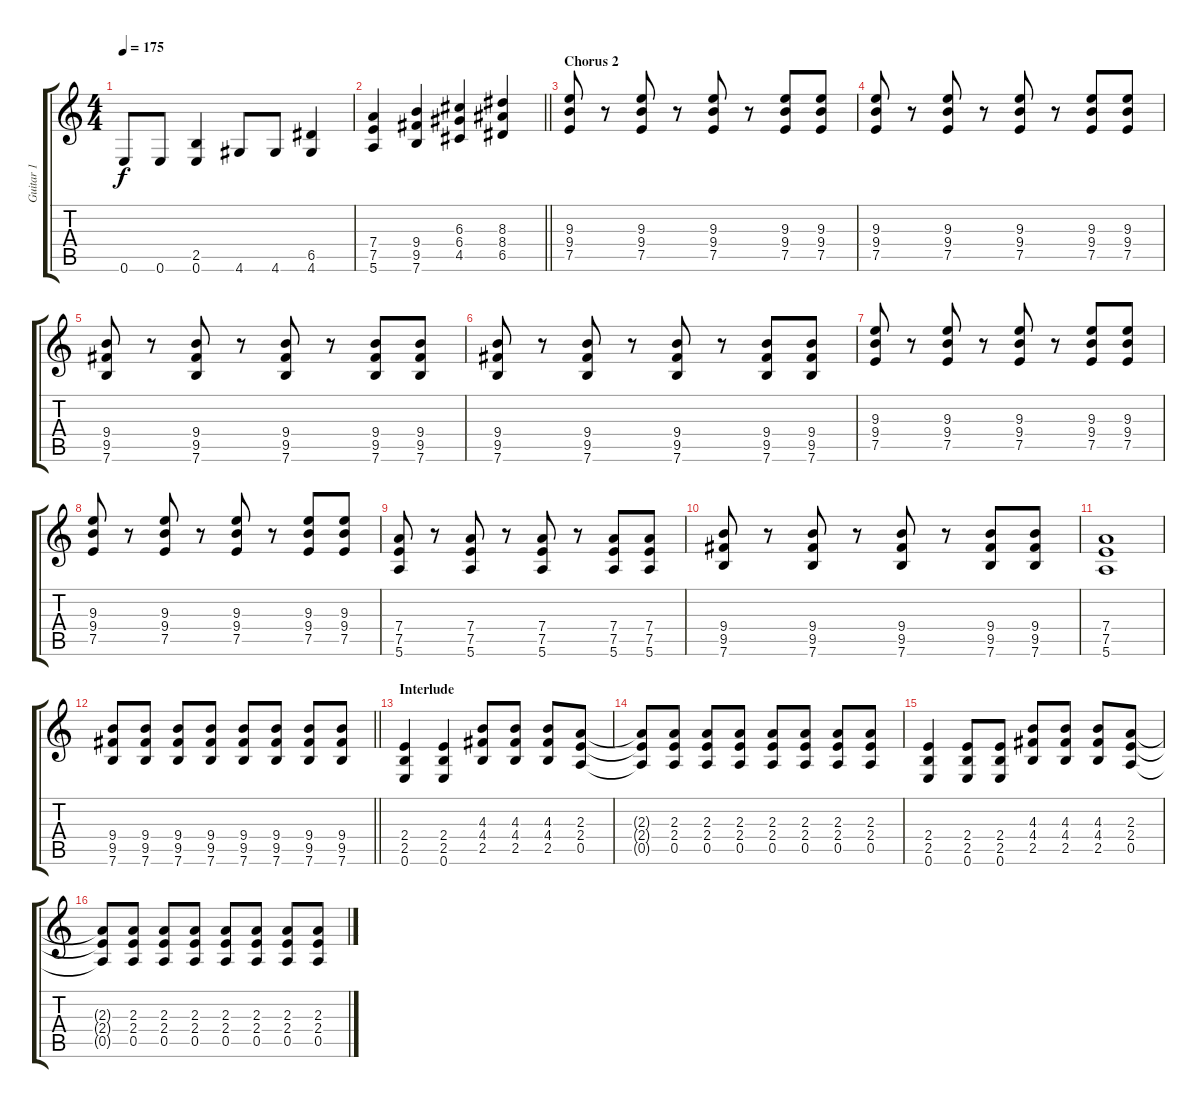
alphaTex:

\track ("Guitar 1" "Guitar 1") {instrument overdrivenguitar}
\staff {score tabs}
\tuning (E4 B3 G3 D3 A2 E2) {hide}
\ts (4 4)
\tempo 175
\clef g2
\ks c
0.6.8{dy f} 0.6.8 (2.5 0.6).4 4.6.8 4.6.8 (6.5 4.6).4 |
\barLineRight lightlight
(7.4 7.5 5.6).4 (9.4 9.5 7.6).4 (6.3 6.4 4.5).4 (8.3 8.4 6.5).4 |
\section ("" "Chorus 2")
(9.3 9.4 7.5).8 r.8 (9.3 9.4 7.5).8 r.8 (9.3 9.4 7.5).8 r.8 (9.3 9.4 7.5).8 (9.3 9.4 7.5).8 |
(9.3 9.4 7.5).8 r.8 (9.3 9.4 7.5).8 r.8 (9.3 9.4 7.5).8 r.8 (9.3 9.4 7.5).8 (9.3 9.4 7.5).8 |
(9.4 9.5 7.6).8 r.8 (9.4 9.5 7.6).8 r.8 (9.4 9.5 7.6).8 r.8 (9.4 9.5 7.6).8 (9.4 9.5 7.6).8 |
(9.4 9.5 7.6).8 r.8 (9.4 9.5 7.6).8 r.8 (9.4 9.5 7.6).8 r.8 (9.4 9.5 7.6).8 (9.4 9.5 7.6).8 |
(9.3 9.4 7.5).8 r.8 (9.3 9.4 7.5).8 r.8 (9.3 9.4 7.5).8 r.8 (9.3 9.4 7.5).8 (9.3 9.4 7.5).8 |
(9.3 9.4 7.5).8 r.8 (9.3 9.4 7.5).8 r.8 (9.3 9.4 7.5).8 r.8 (9.3 9.4 7.5).8 (9.3 9.4 7.5).8 |
(7.4 7.5 5.6).8 r.8 (7.4 7.5 5.6).8 r.8 (7.4 7.5 5.6).8 r.8 (7.4 7.5 5.6).8 (7.4 7.5 5.6).8 |
(9.4 9.5 7.6).8 r.8 (9.4 9.5 7.6).8 r.8 (9.4 9.5 7.6).8 r.8 (9.4 9.5 7.6).8 (9.4 9.5 7.6).8 |
(7.4 7.5 5.6).1 |
\barLineRight lightlight
(9.4 9.5 7.6).8 (9.4 9.5 7.6).8 (9.4 9.5 7.6).8 (9.4 9.5 7.6).8 (9.4 9.5 7.6).8 (9.4 9.5 7.6).8 (9.4 9.5 7.6).8 (9.4 9.5 7.6).8 |
\section ("" "Interlude")
(2.4 2.5 0.6).4 (2.4 2.5 0.6).4 (4.3 4.4 2.5).8 (4.3 4.4 2.5).8 (4.3 4.4 2.5).8 (2.3 2.4 0.5).8 |
(2.3{t} 2.4{t} 0.5{t}).8 (2.3 2.4 0.5).8 (2.3 2.4 0.5).8 (2.3 2.4 0.5).8 (2.3 2.4 0.5).8 (2.3 2.4 0.5).8 (2.3 2.4 0.5).8 (2.3 2.4 0.5).8 |
(2.4 2.5 0.6).4 (2.4 2.5 0.6).8 (2.4 2.5 0.6).8 (4.3 4.4 2.5).8 (4.3 4.4 2.5).8 (4.3 4.4 2.5).8 (2.3 2.4 0.5).8 |
(2.3{t} 2.4{t} 0.5{t}).8 (2.3 2.4 0.5).8 (2.3 2.4 0.5).8 (2.3 2.4 0.5).8 (2.3 2.4 0.5).8 (2.3 2.4 0.5).8 (2.3 2.4 0.5).8 (2.3 2.4 0.5).8
